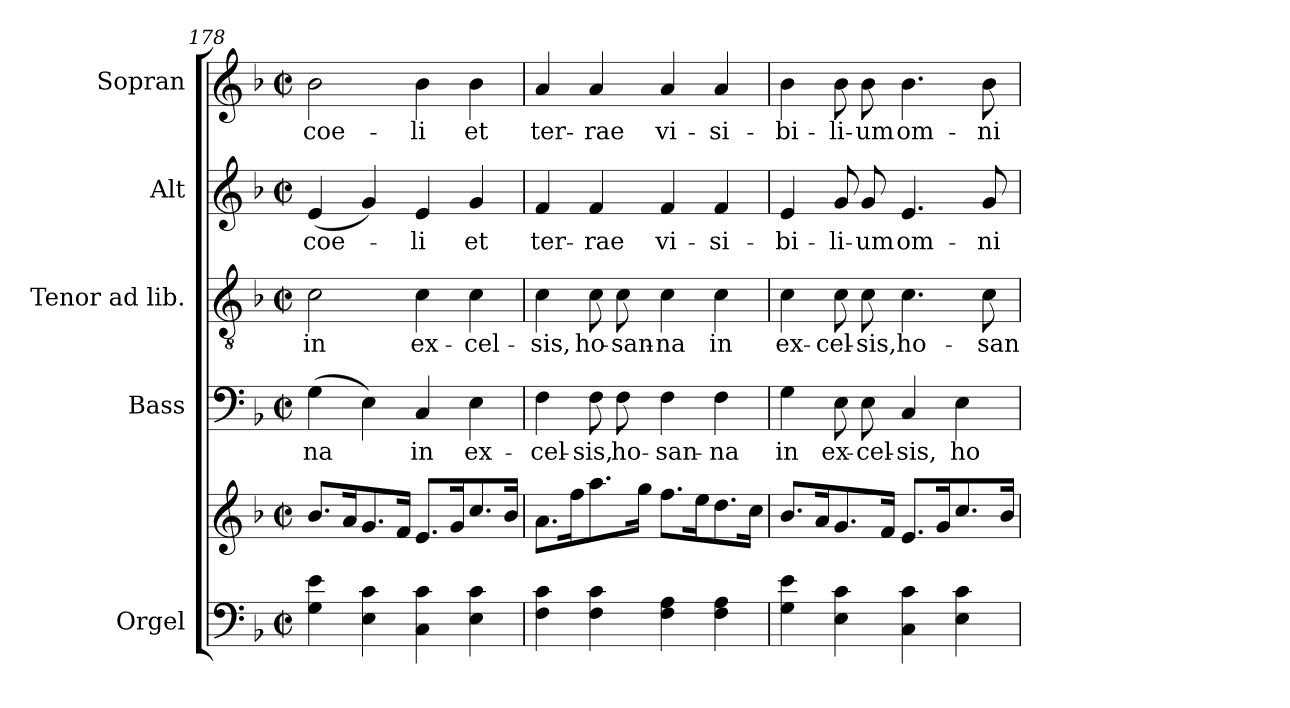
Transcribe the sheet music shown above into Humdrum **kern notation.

**kern	**kern	**kern	**text	**kern	**text	**kern	**text	**kern	**text
*part5	*part5	*part4	*part4	*part3	*part3	*part2	*part2	*part1	*part1
*staff6	*staff5	*staff4	*staff4	*staff3	*staff3	*staff2	*staff2	*staff1	*staff1
*I"Orgel	*	*I"Bass	*	*I"Tenor ad lib.	*	*I"Alt	*	*I"Sopran	*
*I'Org.	*	*I'B	*	*I'T	*	*I'A	*	*I'S	*
*clefF4	*clefG2	*clefF4	*	*clefGv2	*	*clefG2	*	*clefG2	*
*k[b-]	*k[b-]	*k[b-]	*	*k[b-]	*	*k[b-]	*	*k[b-]	*
*F:	*F:	*F:	*	*F:	*	*F:	*	*F:	*
*M2/2	*M2/2	*M2/2	*	*M2/2	*	*M2/2	*	*M2/2	*
*met(c|)	*met(c|)	*met(c|)	*	*met(c|)	*	*met(c|)	*	*met(c|)	*
=178	=178	=178	=178	=178	=178	=178	=178	=178	=178
!	!	!	!LO:LY:b	!	!LO:LY:b	!	!LO:LY:b	!	!LO:LY:b
4G\ 4e\	8.b-/L	(>4G\	-na	2c\	in	(<4e/	coe-	2b-\	coe-
.	16a/k	.	.	.	.	.	.	.	.
4E\ 4c\	8.g/	4E\)	.	.	.	4g/)	.	.	.
.	16f/Jk	.	.	.	.	.	.	.	.
!	!	!	!LO:LY:b	!	!LO:LY:b	!	!LO:LY:b	!	!LO:LY:b
4C\ 4c\	8.e/L	4C/	in	4c\	ex-	4e/	-li	4b-\	-li
.	16g/k	.	.	.	.	.	.	.	.
!	!	!	!LO:LY:b	!	!LO:LY:b	!	!LO:LY:b	!	!LO:LY:b
4E\ 4c\	8.cc/	4E\	ex-	4c\	-cel-	4g/	et	4b-\	et
.	16b-/Jk	.	.	.	.	.	.	.	.
=179	=179	=179	=179	=179	=179	=179	=179	=179	=179
!	!	!	!LO:LY:b	!	!LO:LY:b	!	!LO:LY:b	!	!LO:LY:b
4F\ 4c\	8.a\L	4F\	-cel-	4c\	-sis,	4f/	ter-	4a/	ter-
.	16ff\k	.	.	.	.	.	.	.	.
!	!	!	!LO:LY:b	!	!LO:LY:b	!	!LO:LY:b	!	!LO:LY:b
4F\ 4c\	8.aa\	8F\	-sis,	8c\	ho-	4f/	-rae	4a/	-rae
!	!	!	!LO:LY:b	!	!LO:LY:b	!	!	!	!
.	.	8F\	ho-	8c\	-san-	.	.	.	.
.	16gg\Jk	.	.	.	.	.	.	.	.
!	!	!	!LO:LY:b	!	!LO:LY:b	!	!LO:LY:b	!	!LO:LY:b
4F\ 4A\	8.ff\L	4F\	-san-	4c\	-na	4f/	vi-	4a/	vi-
.	16ee\k	.	.	.	.	.	.	.	.
!	!	!	!LO:LY:b	!	!LO:LY:b	!	!LO:LY:b	!	!LO:LY:b
4F\ 4A\	8.dd\	4F\	-na	4c\	in	4f/	-si-	4a/	-si-
.	16cc\Jk	.	.	.	.	.	.	.	.
=180	=180	=180	=180	=180	=180	=180	=180	=180	=180
!	!	!	!LO:LY:b	!	!LO:LY:b	!	!LO:LY:b	!	!LO:LY:b
4G\ 4e\	8.b-/L	4G\	in	4c\	ex-	4e/	-bi-	4b-\	-bi-
.	16a/k	.	.	.	.	.	.	.	.
!	!	!	!LO:LY:b	!	!LO:LY:b	!	!LO:LY:b	!	!LO:LY:b
4E\ 4c\	8.g/	8E\	ex-	8c\	-cel-	8g/	-li-	8b-\	-li-
!	!	!	!LO:LY:b	!	!LO:LY:b	!	!LO:LY:b	!	!LO:LY:b
.	.	8E\	-cel-	8c\	-sis,	8g/	-um	8b-\	-um
.	16f/Jk	.	.	.	.	.	.	.	.
!	!	!	!LO:LY:b	!	!LO:LY:b	!	!LO:LY:b	!	!LO:LY:b
4C\ 4c\	8.e/L	4C/	-sis,	4.c\	ho-	4.e/	om-	4.b-\	om-
.	16g/k	.	.	.	.	.	.	.	.
!	!	!	!LO:LY:b	!	!	!	!	!	!
4E\ 4c\	8.cc/	4E\	ho-	.	.	.	.	.	.
!	!	!	!	!	!LO:LY:b	!	!LO:LY:b	!	!LO:LY:b
.	.	.	.	8c\	-san-	8g/	-ni-	8b-\	-ni-
.	16b-/Jk	.	.	.	.	.	.	.	.
=	=	=	=	=	=	=	=	=	=
*-	*-	*-	*-	*-	*-	*-	*-	*-	*-
